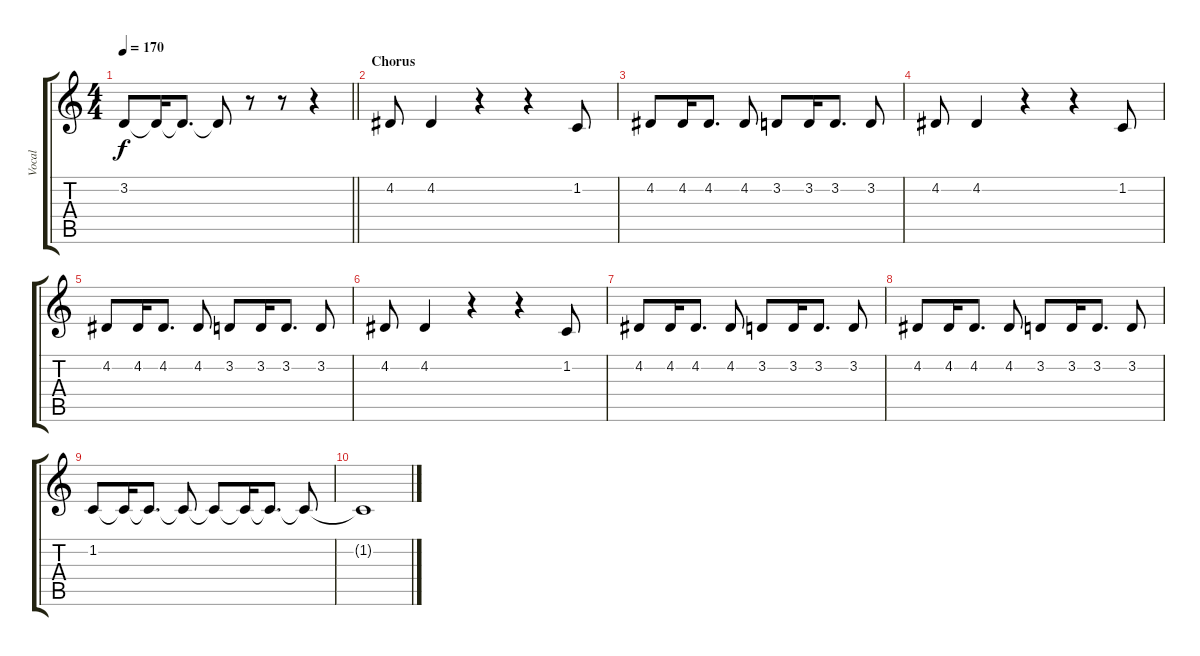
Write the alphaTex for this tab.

\track ("Vocal" "Vocal") {instrument trumpet}
\staff {score tabs}
\tuning (E4 B3 G3 D3 A2 E2) {hide}
\ts (4 4)
\tempo 170
\clef g2
\barLineRight lightlight
\ks c
3.2.8{dy f} 3.2{t}.16 3.2{t}.8{d} 3.2{t}.8 r.8 r.8 r.4 |
\section ("" "Chorus")
4.2.8 4.2.4 r.4 r.4 1.2.8 |
4.2.8 4.2.16 4.2.8{d} 4.2.8 3.2.8 3.2.16 3.2.8{d} 3.2.8 |
4.2.8 4.2.4 r.4 r.4 1.2.8 |
4.2.8 4.2.16 4.2.8{d} 4.2.8 3.2.8 3.2.16 3.2.8{d} 3.2.8 |
4.2.8 4.2.4 r.4 r.4 1.2.8 |
4.2.8 4.2.16 4.2.8{d} 4.2.8 3.2.8 3.2.16 3.2.8{d} 3.2.8 |
4.2.8 4.2.16 4.2.8{d} 4.2.8 3.2.8 3.2.16 3.2.8{d} 3.2.8 |
1.2.8 1.2{t}.16 1.2{t}.8{d} 1.2{t}.8 1.2{t}.8 1.2{t}.16 1.2{t}.8{d} 1.2{t}.8 |
1.2{t}.1
